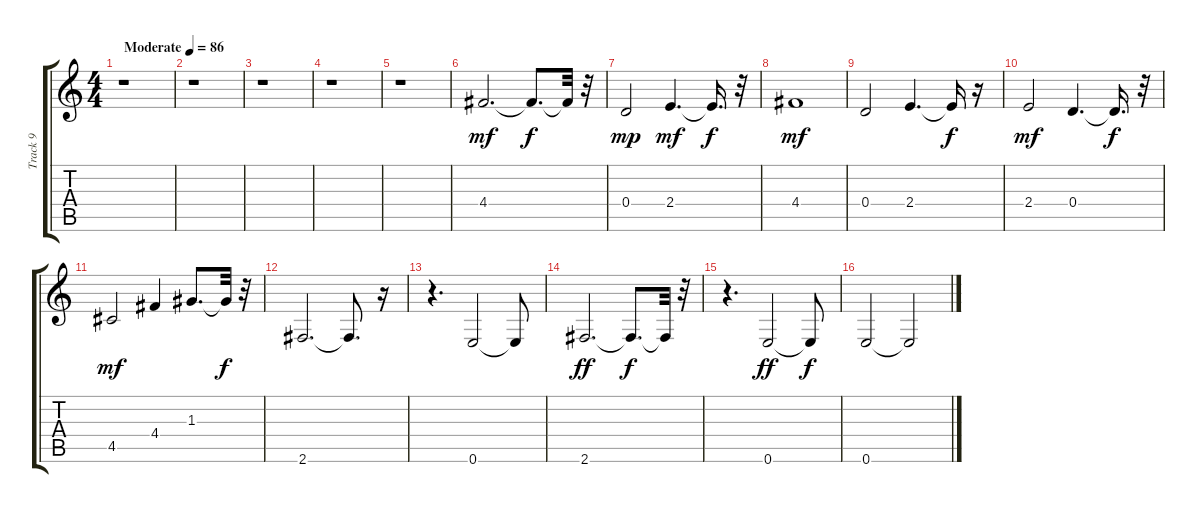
\track ("Track 9" "Track 9") {instrument electricbassfinger}
\staff {score tabs}
\tuning (E4 B3 G3 D3 A2 E2) {hide}
\ts (4 4)
\tempo (86 "Moderate")
\clef g2
\ks c
r.1{dy mf instrument electricbassfinger} |
r.1 |
r.1 |
r.1 |
r.1 |
4.4.2{d} 4.4{t}.8{d dy f} 4.4{t}.32 r.32 |
0.4.2{dy mp} 2.4.4{d dy mf} 2.4{t}.16{d dy f} r.32 |
4.4.1{dy mf} |
0.4.2 2.4.4{d} 2.4{t}.16{dy f} r.16 |
2.4.2{dy mf} 0.4.4{d} 0.4{t}.16{d dy f} r.32 |
4.5.2{dy mf} 4.4.4 1.3.8{d} 1.3{t}.32{dy f} r.32 |
2.6.2{d} 2.6{t}.8{d} r.16 |
r.4{d} 0.6.2 0.6{t}.8 |
2.6.2{d dy ff} 2.6{t}.8{d dy f} 2.6{t}.32 r.32 |
r.4{d} 0.6.2{dy ff} 0.6{t}.8{dy f} |
0.6.2 0.6{t}.2
